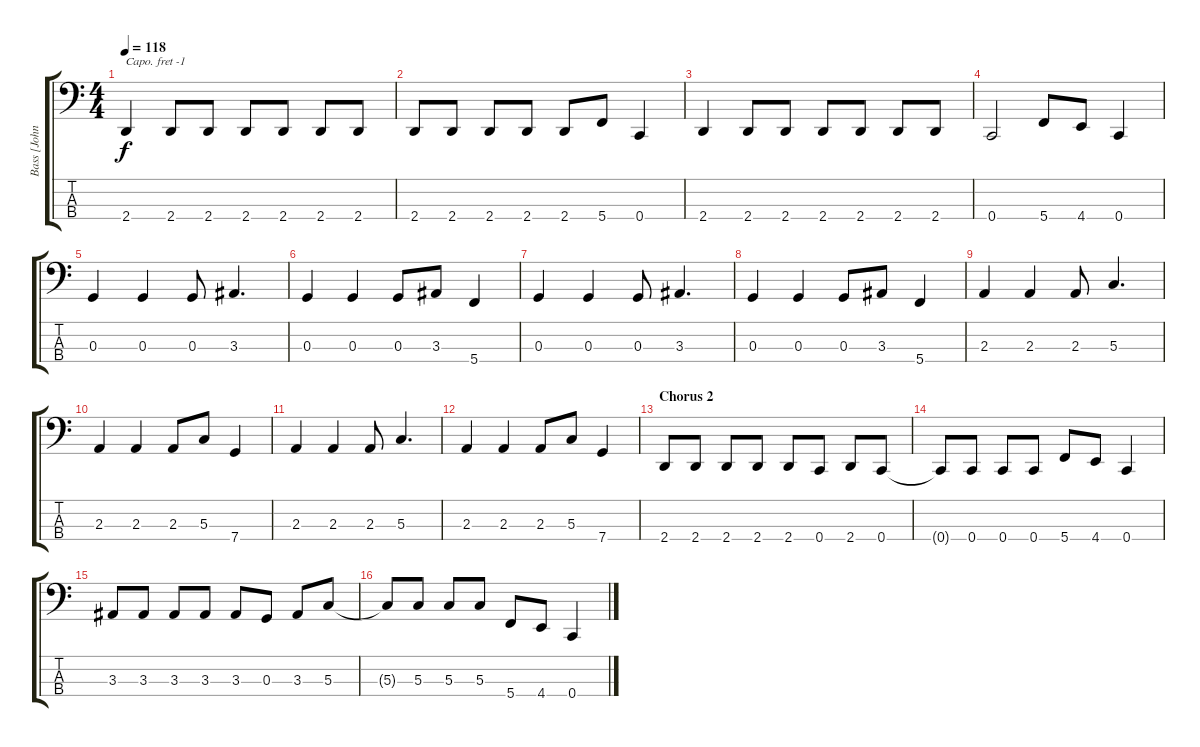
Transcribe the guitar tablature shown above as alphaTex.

\track ("Bass [Johnny Christ]" "Bass [John") {instrument electricbassfinger}
\staff {score tabs}
\capo -1
\tuning (Gb2 Db2 Ab1 Db1) {hide}
\ts (4 4)
\tempo 118
\clef f4
\ks c
2.4.4{dy f} 2.4.8 2.4.8 2.4.8 2.4.8 2.4.8 2.4.8 |
2.4.8 2.4.8 2.4.8 2.4.8 2.4.8 5.4.8 0.4.4 |
2.4.4 2.4.8 2.4.8 2.4.8 2.4.8 2.4.8 2.4.8 |
0.4.2 5.4.8 4.4.8 0.4.4 |
0.3.4 0.3.4 0.3.8 3.3.4{d} |
0.3.4 0.3.4 0.3.8 3.3.8 5.4.4 |
0.3.4 0.3.4 0.3.8 3.3.4{d} |
0.3.4 0.3.4 0.3.8 3.3.8 5.4.4 |
2.3.4 2.3.4 2.3.8 5.3.4{d} |
2.3.4 2.3.4 2.3.8 5.3.8 7.4.4 |
2.3.4 2.3.4 2.3.8 5.3.4{d} |
2.3.4 2.3.4 2.3.8 5.3.8 7.4.4 |
\section ("" "Chorus 2")
2.4.8 2.4.8 2.4.8 2.4.8 2.4.8 0.4.8 2.4.8 0.4.8 |
0.4{t}.8 0.4.8 0.4.8 0.4.8 5.4.8 4.4.8 0.4.4 |
3.3.8 3.3.8 3.3.8 3.3.8 3.3.8 0.3.8 3.3.8 5.3.8 |
5.3{t}.8 5.3.8 5.3.8 5.3.8 5.4.8 4.4.8 0.4.4
